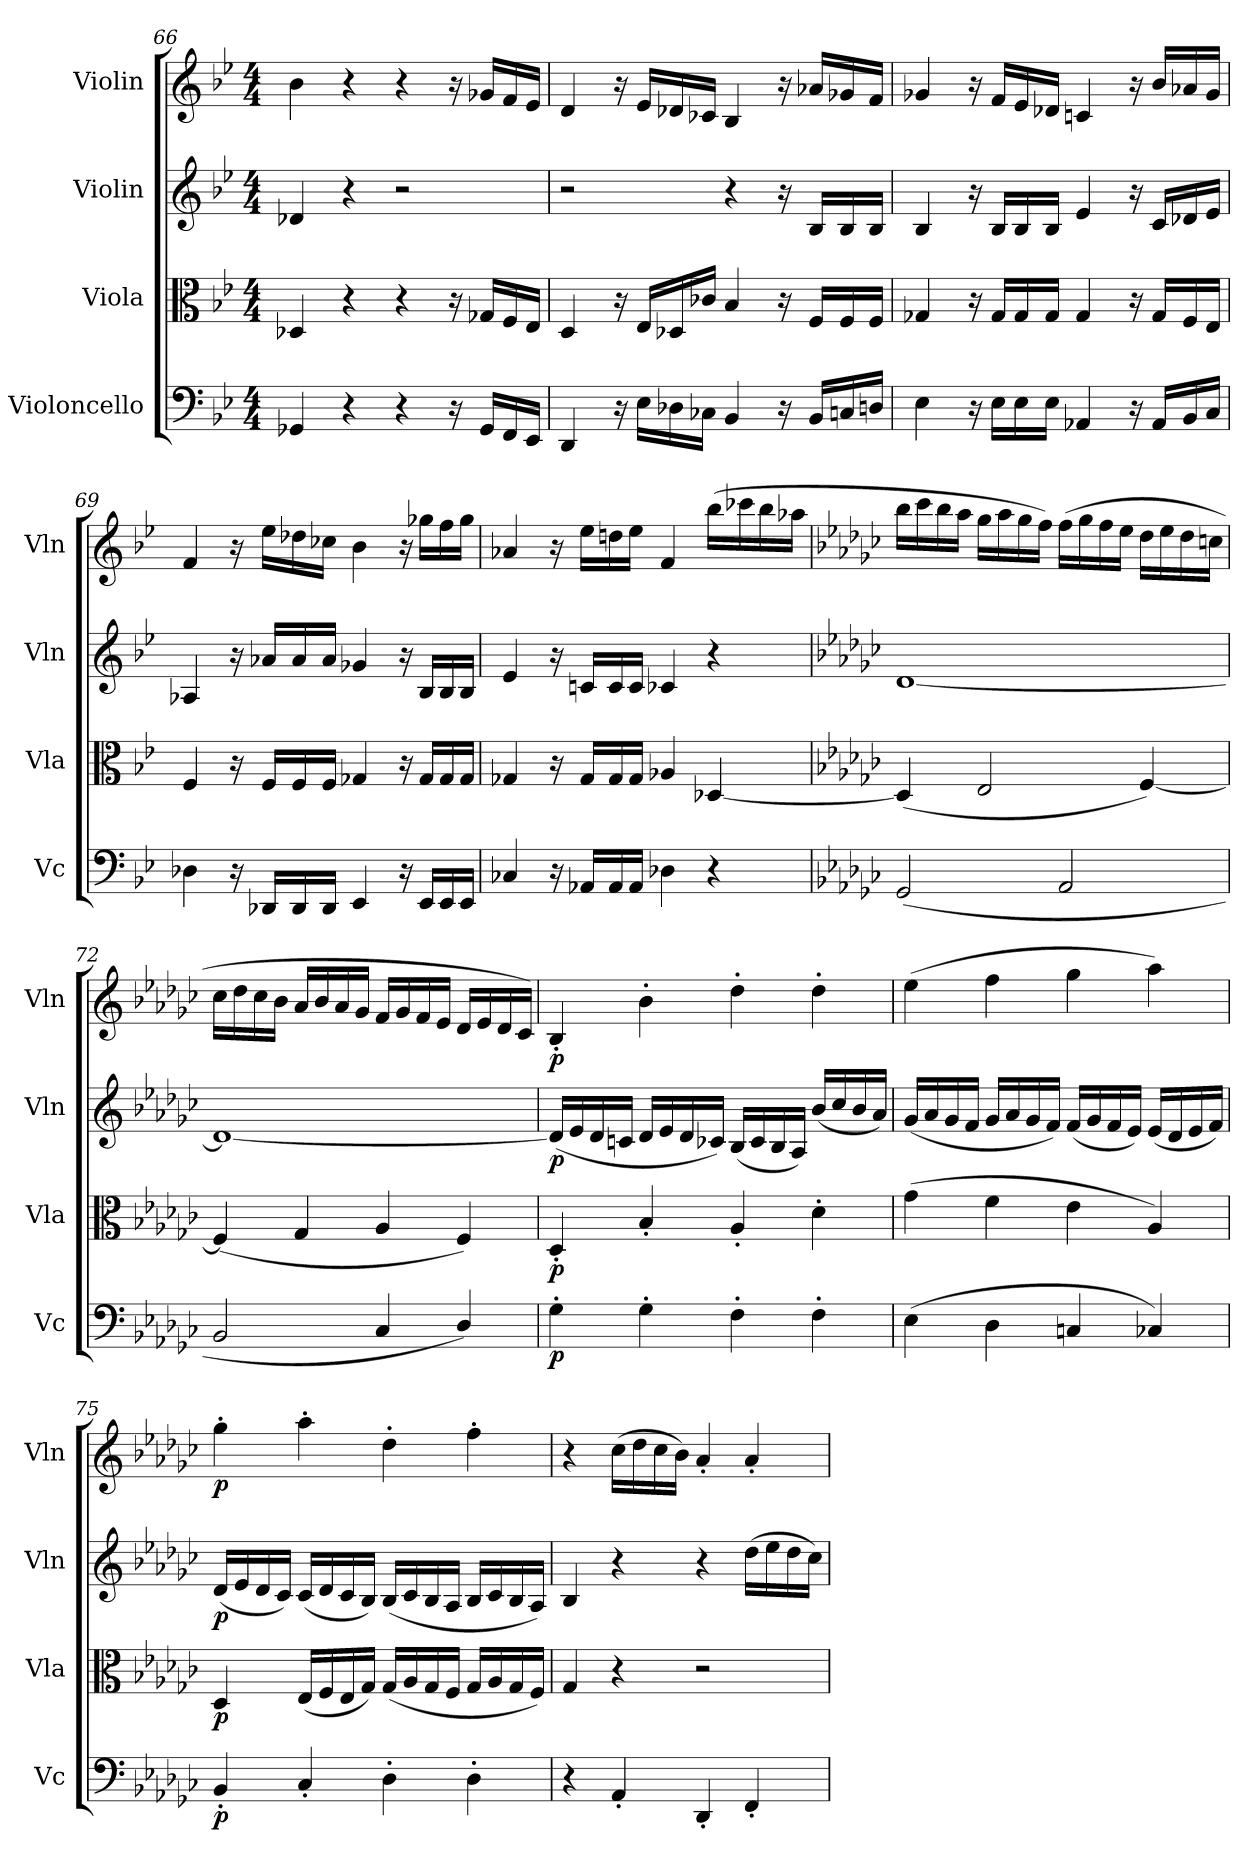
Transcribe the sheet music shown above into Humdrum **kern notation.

**kern	**dynam	**kern	**dynam	**kern	**dynam	**kern	**dynam
*part4	*part4	*part3	*part3	*part2	*part2	*part1	*part1
*staff4	*staff4	*staff3	*staff3	*staff2	*staff2	*staff1	*staff1
*I"Violoncello	*	*I"Viola	*	*I"Violin	*	*I"Violin	*
*I'Vc	*	*I'Vla	*	*I'Vln	*	*I'Vln	*
*clefF4	*	*clefC3	*	*clefG2	*	*clefG2	*
*k[b-e-]	*	*k[b-e-]	*	*k[b-e-]	*	*k[b-e-]	*
*B-:	*	*B-:	*	*B-:	*	*B-:	*
*M4/4	*	*M4/4	*	*M4/4	*	*M4/4	*
=66	=66	=66	=66	=66	=66	=66	=66
4GG-X/	.	4D-X/	.	4d-X/	.	4b-\	.
4r	.	4r	.	4r	.	4r	.
4r	.	4r	.	2r	.	4r	.
16r	.	16r	.	.	.	16r	.
16GG-/LL	.	16G-X/LL	.	.	.	16g-X/LL	.
16FF/	.	16F/	.	.	.	16f/	.
16EE-/JJ	.	16E-/JJ	.	.	.	16e-/JJ	.
=67	=67	=67	=67	=67	=67	=67	=67
4DD/	.	4D/	.	2r	.	4d/	.
16r	.	16r	.	.	.	16r	.
16E-\LL	.	16E-/LL	.	.	.	16e-/LL	.
16D-X\	.	16D-X/	.	.	.	16d-X/	.
16C-X\JJ	.	16c-X/JJ	.	.	.	16c-X/JJ	.
4BB-/	.	4B-/	.	4r	.	4B-/	.
16r	.	16r	.	16r	.	16r	.
16BB-/LL	.	16F/LL	.	16B-/LL	.	16a-X/LL	.
16Cn/	.	16F/	.	16B-/	.	16g-X/	.
16Dn/JJ	.	16F/JJ	.	16B-/JJ	.	16f/JJ	.
=68	=68	=68	=68	=68	=68	=68	=68
4E-\	.	4G-X/	.	4B-/	.	4g-X/	.
16r	.	16r	.	16r	.	16r	.
16E-\LL	.	16G-/LL	.	16B-/LL	.	16f/LL	.
16E-\	.	16G-/	.	16B-/	.	16e-/	.
16E-\JJ	.	16G-/JJ	.	16B-/JJ	.	16d-X/JJ	.
4AA-X/	.	4G-/	.	4e-/	.	4cn/	.
16r	.	16r	.	16r	.	16r	.
16AA-/LL	.	16G-/LL	.	16c/LL	.	16b-/LL	.
16BB-/	.	16F/	.	16d-X/	.	16a-X/	.
16C/JJ	.	16E-/JJ	.	16e-/JJ	.	16g-/JJ	.
=69	=69	=69	=69	=69	=69	=69	=69
4D-X\	.	4F/	.	4A-X/	.	4f/	.
16r	.	16r	.	16r	.	16r	.
16DD-X/LL	.	16F/LL	.	16a-X/LL	.	16ee-\LL	.
16DD-/	.	16F/	.	16a-/	.	16dd-X\	.
16DD-/JJ	.	16F/JJ	.	16a-/JJ	.	16cc-X\JJ	.
4EE-/	.	4G-X/	.	4g-X/	.	4b-\	.
16r	.	16r	.	16r	.	16r	.
16EE-/LL	.	16G-/LL	.	16B-/LL	.	16gg-X\LL	.
16EE-/	.	16G-/	.	16B-/	.	16ff\	.
16EE-/JJ	.	16G-/JJ	.	16B-/JJ	.	16gg-\JJ	.
=70	=70	=70	=70	=70	=70	=70	=70
4C-X/	.	4G-X/	.	4e-/	.	4a-X/	.
16r	.	16r	.	16r	.	16r	.
16AA-X/LL	.	16G-/LL	.	16cn/LL	.	16ee-\LL	.
16AA-/	.	16G-/	.	16c/	.	16ddn\	.
16AA-/JJ	.	16G-/JJ	.	16c/JJ	.	16ee-\JJ	.
4D-X\	.	4A-X/	.	4c-X/	.	4f/	.
4r	.	[4D-X/	.	4r	.	(16bb-\LL	.
.	.	.	.	.	.	16ccc-X\	.
.	.	.	.	.	.	16bb-\	.
.	.	.	.	.	.	16aa-X\JJ	.
=71	=71	=71	=71	=71	=71	=71	=71
*k[b-e-a-d-g-c-]	*	*k[b-e-a-d-g-c-]	*	*k[b-e-a-d-g-c-]	*	*k[b-e-a-d-g-c-]	*
(2GG-/	.	(4D-/]	.	[1d-	.	16bb-\LL	.
.	.	.	.	.	.	16ccc-\	.
.	.	.	.	.	.	16bb-\	.
.	.	.	.	.	.	16aa-\JJ	.
.	.	2E-/	.	.	.	16gg-\LL	.
.	.	.	.	.	.	16aa-\	.
.	.	.	.	.	.	16gg-\	.
.	.	.	.	.	.	16ff\JJ)	.
2AA-/	.	.	.	.	.	(16ff\LL	.
.	.	.	.	.	.	16gg-\	.
.	.	.	.	.	.	16ff\	.
.	.	.	.	.	.	16ee-\JJ	.
.	.	[4F/)	.	.	.	16dd-\LL	.
.	.	.	.	.	.	16ee-\	.
.	.	.	.	.	.	16dd-\	.
.	.	.	.	.	.	16ccn\JJ	.
=72	=72	=72	=72	=72	=72	=72	=72
2BB-/	.	(4F/]	.	1d-_	.	16cc-\LL	.
.	.	.	.	.	.	16dd-\	.
.	.	.	.	.	.	16cc-\	.
.	.	.	.	.	.	16b-\JJ	.
.	.	4G-/	.	.	.	16a-/LL	.
.	.	.	.	.	.	16b-/	.
.	.	.	.	.	.	16a-/	.
.	.	.	.	.	.	16g-/JJ	.
4C-/	.	4A-/	.	.	.	16f/LL	.
.	.	.	.	.	.	16g-/	.
.	.	.	.	.	.	16f/	.
.	.	.	.	.	.	16e-/JJ	.
4D-/)	.	4F/)	.	.	.	16d-/LL	.
.	.	.	.	.	.	16e-/	.
.	.	.	.	.	.	16d-/	.
.	.	.	.	.	.	16c-/JJ)	.
=73	=73	=73	=73	=73	=73	=73	=73
4G-'\	p	4D-'/	p	(16d-/LL]	p	4B-'/	p
.	.	.	.	16e-/	.	.	.
.	.	.	.	16d-/	.	.	.
.	.	.	.	16cn/JJ	.	.	.
4G-'\	.	4B-'/	.	16d-/LL	.	4b-'\	.
.	.	.	.	16e-/	.	.	.
.	.	.	.	16d-/	.	.	.
.	.	.	.	16c-X/JJ)	.	.	.
4F'\	.	4A-'/	.	(16B-/LL	.	4dd-'\	.
.	.	.	.	16c-/	.	.	.
.	.	.	.	16B-/	.	.	.
.	.	.	.	16A-/JJ)	.	.	.
4F'\	.	4d-'\	.	(16b-/LL	.	4dd-'\	.
.	.	.	.	16cc-/	.	.	.
.	.	.	.	16b-/	.	.	.
.	.	.	.	16a-/JJ)	.	.	.
=74	=74	=74	=74	=74	=74	=74	=74
(4E-\	.	(4g-\	.	(16g-/LL	.	(4ee-\	.
.	.	.	.	16a-/	.	.	.
.	.	.	.	16g-/	.	.	.
.	.	.	.	16f/JJ	.	.	.
4D-\	.	4f\	.	16g-/LL	.	4ff\	.
.	.	.	.	16a-/	.	.	.
.	.	.	.	16g-/	.	.	.
.	.	.	.	16f/JJ)	.	.	.
4Cn/	.	4e-\	.	(16f/LL	.	4gg-\	.
.	.	.	.	16g-/	.	.	.
.	.	.	.	16f/	.	.	.
.	.	.	.	16e-/JJ)	.	.	.
4C-X/)	.	4A-/)	.	(16e-/LL	.	4aa-\)	.
.	.	.	.	16d-/	.	.	.
.	.	.	.	16e-/	.	.	.
.	.	.	.	16f/JJ)	.	.	.
=75	=75	=75	=75	=75	=75	=75	=75
4BB-'/	p	4D-/	p	(16d-/LL	p	4gg-'\	p
.	.	.	.	16e-/	.	.	.
.	.	.	.	16d-/	.	.	.
.	.	.	.	16c-/JJ)	.	.	.
4C-'/	.	(16E-/LL	.	(16c-/LL	.	4aa-'\	.
.	.	16F/	.	16d-/	.	.	.
.	.	16E-/	.	16c-/	.	.	.
.	.	16G-/JJ)	.	16B-/JJ)	.	.	.
4D-'\	.	(16G-/LL	.	(16B-/LL	.	4dd-'\	.
.	.	16A-/	.	16c-/	.	.	.
.	.	16G-/	.	16B-/	.	.	.
.	.	16F/JJ	.	16A-/JJ	.	.	.
4D-'\	.	16G-/LL	.	16B-/LL	.	4ff'\	.
.	.	16A-/	.	16c-/	.	.	.
.	.	16G-/	.	16B-/	.	.	.
.	.	16F/JJ)	.	16A-/JJ)	.	.	.
=76	=76	=76	=76	=76	=76	=76	=76
4r	.	4G-/	.	4B-/	.	4r	.
4AA-'/	.	4r	.	4r	.	(16cc-\LL	.
.	.	.	.	.	.	16dd-\	.
.	.	.	.	.	.	16cc-\	.
.	.	.	.	.	.	16b-\JJ)	.
4DD-'/	.	2r	.	4r	.	4a-'/	.
4FF'/	.	.	.	(16dd-\LL	.	4a-'/	.
.	.	.	.	16ee-\	.	.	.
.	.	.	.	16dd-\	.	.	.
.	.	.	.	16cc-\JJ)	.	.	.
=	=	=	=	=	=	=	=
*-	*-	*-	*-	*-	*-	*-	*-
